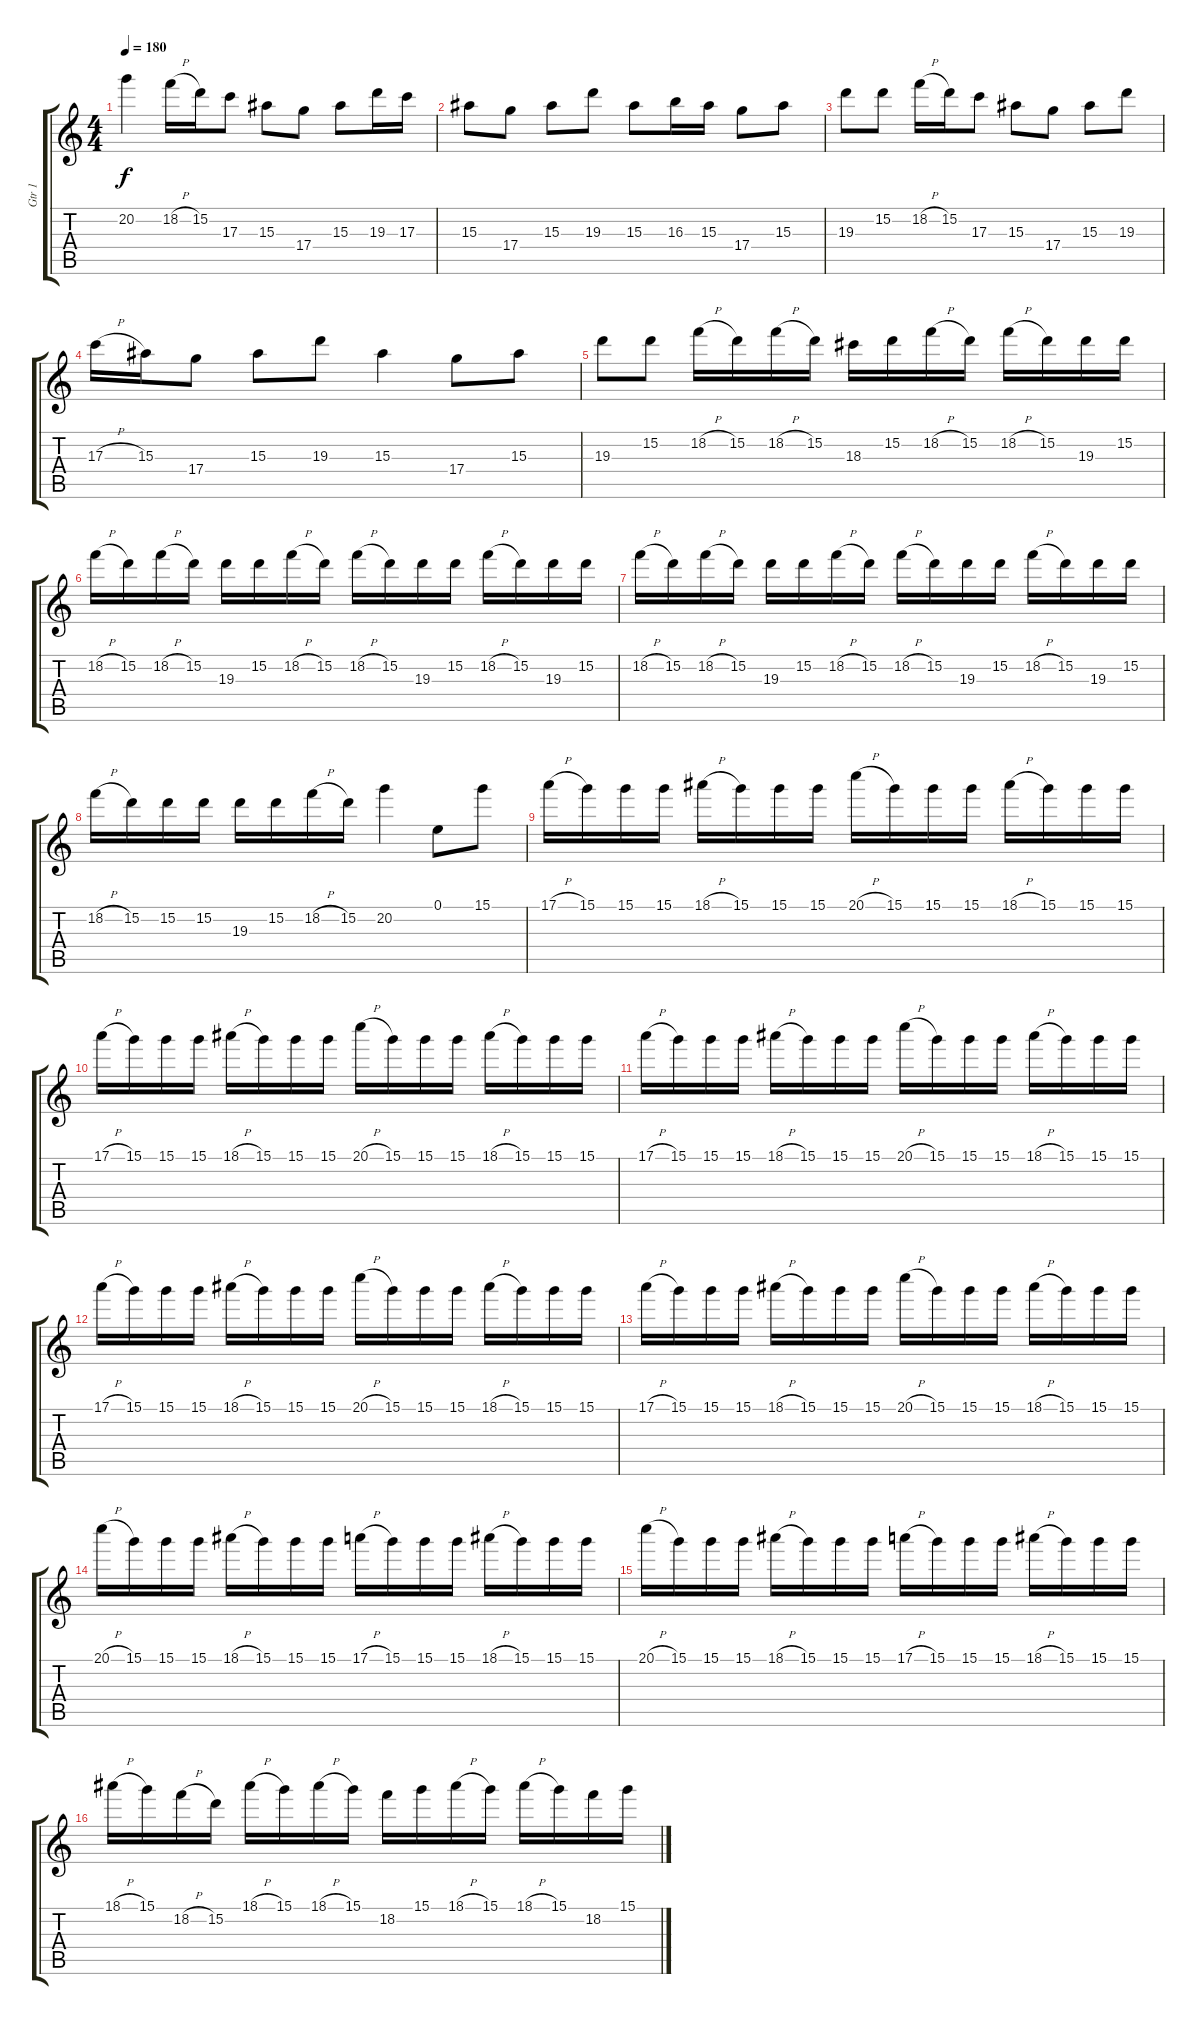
\track ("Gtr 1" "Gtr 1") {instrument overdrivenguitar}
\staff {score tabs}
\tuning (E4 B3 G3 D3 A2 E2) {hide}
\ts (4 4)
\tempo 180
\clef g2
\ks c
20.2.4{dy f} 18.2{h}.16 15.2.16 17.3.8 15.3.8 17.4.8 15.3.8 19.3.16 17.3.16 |
15.3.8 17.4.8 15.3.8 19.3.8 15.3.8 16.3.16 15.3.16 17.4.8 15.3.8 |
19.3.8 15.2.8 18.2{h}.16 15.2.16 17.3.8 15.3.8 17.4.8 15.3.8 19.3.8 |
17.3{h}.16 15.3.16 17.4.8 15.3.8 19.3.8 15.3.4 17.4.8 15.3.8 |
19.3.8 15.2.8 18.2{h}.16 15.2.16 18.2{h}.16 15.2.16 18.3.16 15.2.16 18.2{h}.16 15.2.16 18.2{h}.16 15.2.16 19.3.16 15.2.16 |
18.2{h}.16 15.2.16 18.2{h}.16 15.2.16 19.3.16 15.2.16 18.2{h}.16 15.2.16 18.2{h}.16 15.2.16 19.3.16 15.2.16 18.2{h}.16 15.2.16 19.3.16 15.2.16 |
18.2{h}.16 15.2.16 18.2{h}.16 15.2.16 19.3.16 15.2.16 18.2{h}.16 15.2.16 18.2{h}.16 15.2.16 19.3.16 15.2.16 18.2{h}.16 15.2.16 19.3.16 15.2.16 |
18.2{h}.16 15.2.16 15.2.16 15.2.16 19.3.16 15.2.16 18.2{h}.16 15.2.16 20.2.4 0.1.8 15.1.8 |
17.1{h}.16 15.1.16 15.1.16 15.1.16 18.1{h}.16 15.1.16 15.1.16 15.1.16 20.1{h}.16 15.1.16 15.1.16 15.1.16 18.1{h}.16 15.1.16 15.1.16 15.1.16 |
17.1{h}.16 15.1.16 15.1.16 15.1.16 18.1{h}.16 15.1.16 15.1.16 15.1.16 20.1{h}.16 15.1.16 15.1.16 15.1.16 18.1{h}.16 15.1.16 15.1.16 15.1.16 |
17.1{h}.16 15.1.16 15.1.16 15.1.16 18.1{h}.16 15.1.16 15.1.16 15.1.16 20.1{h}.16 15.1.16 15.1.16 15.1.16 18.1{h}.16 15.1.16 15.1.16 15.1.16 |
17.1{h}.16 15.1.16 15.1.16 15.1.16 18.1{h}.16 15.1.16 15.1.16 15.1.16 20.1{h}.16 15.1.16 15.1.16 15.1.16 18.1{h}.16 15.1.16 15.1.16 15.1.16 |
17.1{h}.16 15.1.16 15.1.16 15.1.16 18.1{h}.16 15.1.16 15.1.16 15.1.16 20.1{h}.16 15.1.16 15.1.16 15.1.16 18.1{h}.16 15.1.16 15.1.16 15.1.16 |
20.1{h}.16 15.1.16 15.1.16 15.1.16 18.1{h}.16 15.1.16 15.1.16 15.1.16 17.1{h}.16 15.1.16 15.1.16 15.1.16 18.1{h}.16 15.1.16 15.1.16 15.1.16 |
20.1{h}.16 15.1.16 15.1.16 15.1.16 18.1{h}.16 15.1.16 15.1.16 15.1.16 17.1{h}.16 15.1.16 15.1.16 15.1.16 18.1{h}.16 15.1.16 15.1.16 15.1.16 |
18.1{h}.16 15.1.16 18.2{h}.16 15.2.16 18.1{h}.16 15.1.16 18.1{h}.16 15.1.16 18.2.16 15.1.16 18.1{h}.16 15.1.16 18.1{h}.16 15.1.16 18.2.16 15.1.16
